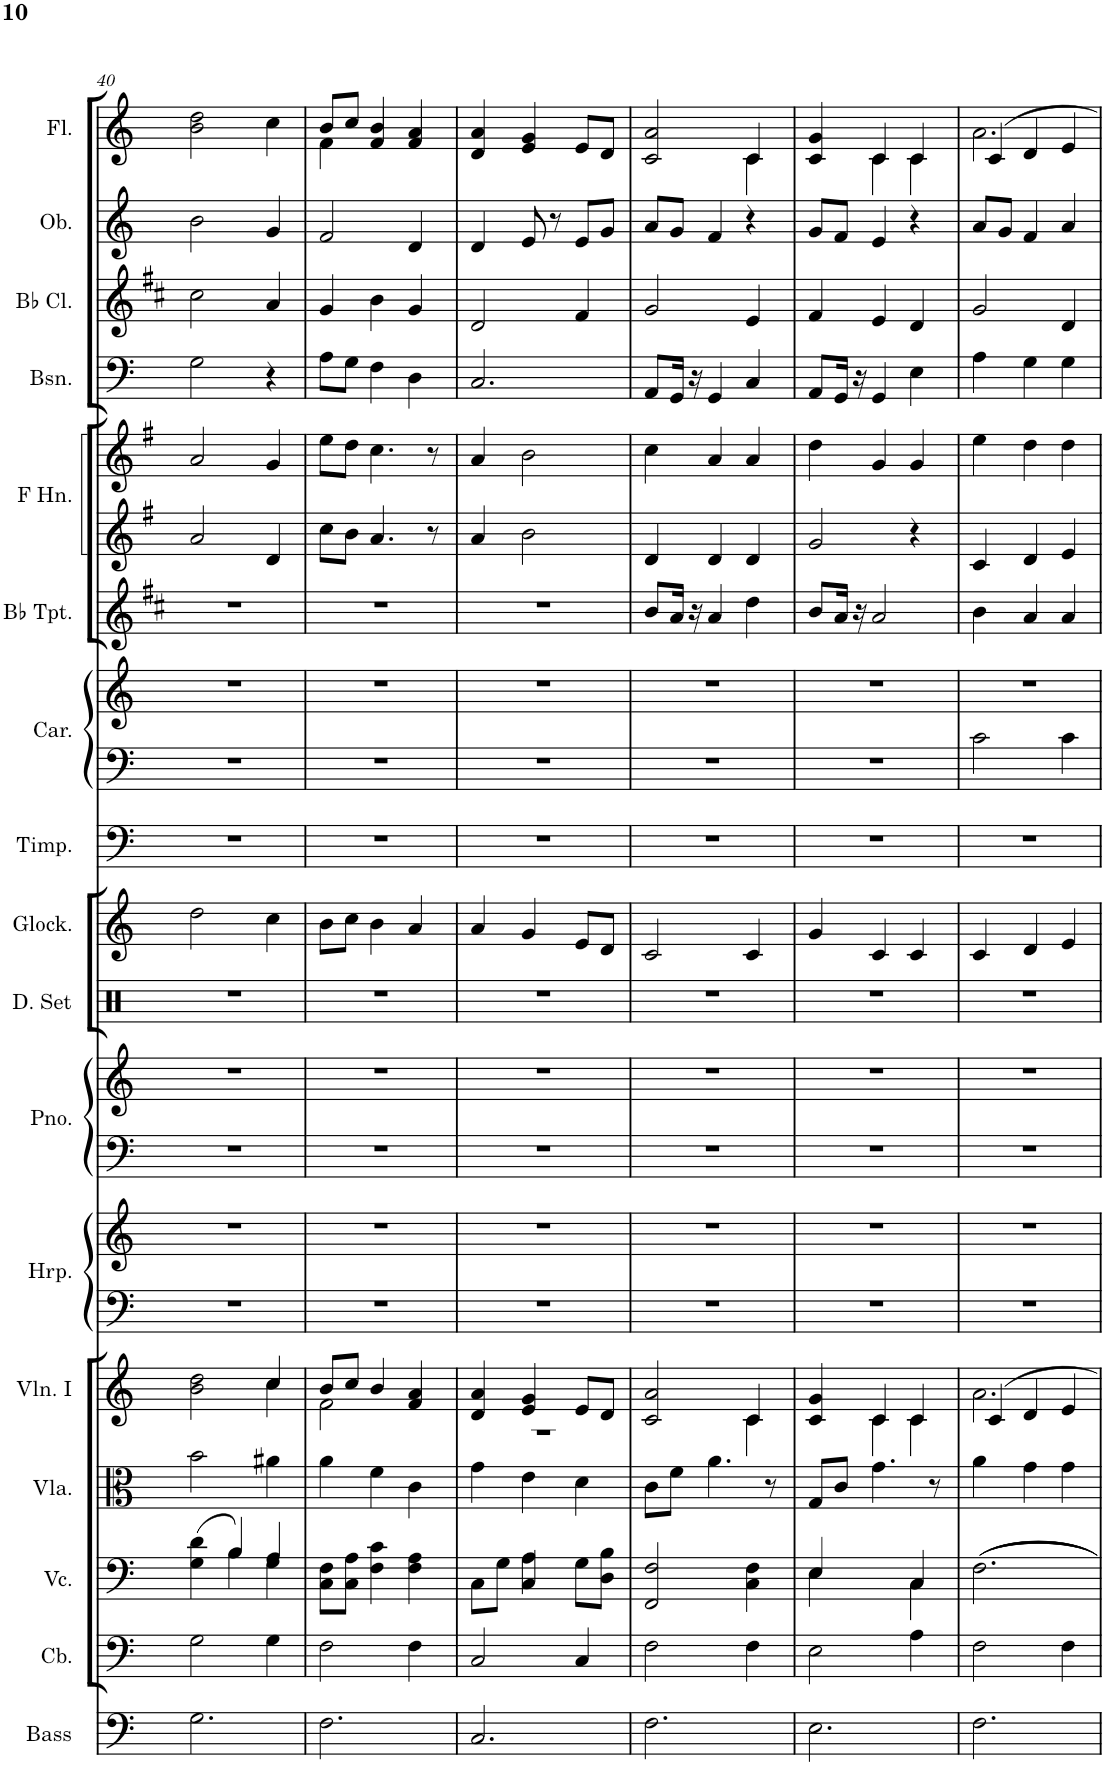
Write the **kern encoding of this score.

**kern	**kern	**kern	**kern	**kern	**kern	**kern	**kern	**kern	**kern	**kern	**kern	**kern	**kern	**kern	**kern	**kern	**kern	**kern	**kern	**kern
*part17	*part16	*part15	*part14	*part13	*part12	*part12	*part11	*part11	*part10	*part9	*part8	*part7	*part7	*part6	*part5	*part5	*part4	*part3	*part2	*part1
*staff21	*staff20	*staff19	*staff18	*staff17	*staff16	*staff15	*staff14	*staff13	*staff12	*staff11	*staff10	*staff9	*staff8	*staff7	*staff6	*staff5	*staff4	*staff3	*staff2	*staff1
*I"Acoustic Bass	*I"Contrabasses	*I"Violoncellos	*I"Violas	*I"Violins I	*I"Harp	*	*I"Grand Piano	*	*I"Drumset	*I"Glockenspiel	*I"Timpani	*I"Carillon	*	*I"Trumpets in Bb	*I"Horns in F	*	*I"Bassoons	*I"Clarinets in Bb	*I"Oboes	*I"Flutes
*I'Bass	*I'Cb.	*I'Vc.	*I'Vla.	*I'Vln. I	*I'Hrp.	*	*I'Pno.	*	*I'D. Set	*I'Glock.	*I'Timp.	*I'Car.	*	*	*	*	*I'Bsn.	*	*I'Ob.	*I'Fl.
!!LO:PB:g=z
*clefF4	*clefF4	*clefF4	*clefC3	*clefG2	*clefF4	*clefG2	*clefF4	*clefG2	*clefX	*clefG2	*clefF4	*clefF4	*clefG2	*clefG2	*clefG2	*clefG2	*clefF4	*clefG2	*clefG2	*clefG2
*Trd7c12	*Trd7c12	*	*	*	*	*	*	*	*	*Trd-14c-24	*	*	*	*Trd1c2	*Trd4c7	*Trd4c7	*	*Trd1c2	*	*
*k[]	*k[]	*k[]	*k[]	*k[]	*k[]	*k[]	*k[]	*k[]	*k[]	*k[]	*k[]	*k[]	*k[]	*k[f#c#]	*k[f#]	*k[f#]	*k[]	*k[f#c#]	*k[]	*k[]
*M3/4	*M3/4	*M3/4	*M3/4	*M3/4	*M3/4	*M3/4	*M3/4	*M3/4	*M3/4	*M3/4	*M3/4	*M3/4	*M3/4	*M3/4	*M3/4	*M3/4	*M3/4	*M3/4	*M3/4	*M3/4
=40	=40	=40	=40	=40	=40	=40	=40	=40	=40	=40	=40	=40	=40	=40	=40	=40	=40	=40	=40	=40
2.G\	2G\	(4G\ 4d\	2b\	2b\ 2dd\	2.r	2.r	2.r	2.r	2.r	2dd\	2.r	2.r	2.r	2.r	2a/	2a/	2G\	2cc#\	2b\	2b\ 2dd\
.	.	4B\)	.	.	.	.	.	.	.	.	.	.	.	.	.	.	.	.	.	.
.	4G\	4G\	4a#X\	4cc\	.	.	.	.	.	4cc\	.	.	.	.	4d/	4g/	4r	4a/	4g/	4cc\
=41	=41	=41	=41	=41	=41	=41	=41	=41	=41	=41	=41	=41	=41	=41	=41	=41	=41	=41	=41	=41
*	*	*	*	*^	*	*	*	*	*	*	*	*	*	*	*	*	*	*	*	*^
2.F\	2F\	8C\ 8F\L	4a\	8b/L	2f\	2.r	2.r	2.r	2.r	2.r	8b\L	2.r	2.r	2.r	2.r	8cc\L	8ee\L	8A\L	4g/	2f/	8b/L	4f\
.	.	8C\ 8A\J	.	8cc/J	.	.	.	.	.	.	8cc\J	.	.	.	.	8b\J	8dd\J	8G\J	.	.	8cc/J	.
.	.	4F\ 4c\	4f\	4b/	.	.	.	.	.	.	4b\	.	.	.	.	4.a/	4.cc\	4F\	4b\	.	4b/	4f/
.	4F\	4F\ 4A\	4c\	4a/	4f/	.	.	.	.	.	4a/	.	.	.	.	.	.	4D\	4g/	4d/	4a/	4f/
.	.	.	.	.	.	.	.	.	.	.	.	.	.	.	.	8r	8r	.	.	.	.	.
*	*	*	*	*	*	*	*	*	*	*	*	*	*	*	*	*	*	*	*	*	*v	*v
=42	=42	=42	=42	=42	=42	=42	=42	=42	=42	=42	=42	=42	=42	=42	=42	=42	=42	=42	=42	=42	=42
2.C/	2C/	8C\L	4g\	4d/ 4a/	2.r	2.r	2.r	2.r	2.r	2.r	4a/	2.r	2.r	2.r	2.r	4a/	4a/	2.C/	2d/	4d/	4d/ 4a/
.	.	8G\J	.	.	.	.	.	.	.	.	.	.	.	.	.	.	.	.	.	.	.
.	.	4C/	4e\	4e/ 4g/	.	.	.	.	.	.	4g/	.	.	.	.	2b\	2b\	.	.	8e/	4e/ 4g/
.	.	.	.	.	.	.	.	.	.	.	.	.	.	.	.	.	.	.	.	8r	.
.	4C/	8G\L	4d\	8e/L	.	.	.	.	.	.	8e/L	.	.	.	.	.	.	.	4f#/	8e/L	8e/L
.	.	8D\ 8B\J	.	8d/J	.	.	.	.	.	.	8d/J	.	.	.	.	.	.	.	.	8g/J	8d/J
*	*	*	*	*v	*v	*	*	*	*	*	*	*	*	*	*	*	*	*	*	*	*
=43	=43	=43	=43	=43	=43	=43	=43	=43	=43	=43	=43	=43	=43	=43	=43	=43	=43	=43	=43	=43
2.F\	2F\	2FF/ 2F/	8c\L	2c/ 2a/	2.r	2.r	2.r	2.r	2.r	2c/	2.r	2.r	2.r	8b/L	4d/	4cc\	8AA/L	2g/	8a/L	2c/ 2a/
.	.	.	8f\J	.	.	.	.	.	.	.	.	.	.	16a/Jk	.	.	16GG/Jk	.	8g/J	.
.	.	.	.	.	.	.	.	.	.	.	.	.	.	16r	.	.	16r	.	.	.
.	.	.	4.a\	.	.	.	.	.	.	.	.	.	.	4a/	4d/	4a/	4GG/	.	4f/	.
.	4F\	4C\ 4F\	.	4c/	.	.	.	.	.	4c/	.	.	.	4dd\	4d/	4a/	4C/	4e/	4r	4c/
.	.	.	8r	.	.	.	.	.	.	.	.	.	.	.	.	.	.	.	.	.
=44	=44	=44	=44	=44	=44	=44	=44	=44	=44	=44	=44	=44	=44	=44	=44	=44	=44	=44	=44	=44
2.E\	2E\	2E\	8G/L	4c/ 4g/	2.r	2.r	2.r	2.r	2.r	4g/	2.r	2.r	2.r	8b/L	2g/	4dd\	8AA/L	4f#/	8g/L	4c/ 4g/
.	.	.	8c/J	.	.	.	.	.	.	.	.	.	.	16a/Jk	.	.	16GG/Jk	.	8f/J	.
.	.	.	.	.	.	.	.	.	.	.	.	.	.	16r	.	.	16r	.	.	.
.	.	.	4.g\	4c/	.	.	.	.	.	4c/	.	.	.	2a/	.	4g/	4GG/	4e/	4e/	4c/
.	4A\	4C/	.	4c/	.	.	.	.	.	4c/	.	.	.	.	4r	4g/	4E\	4d/	4r	4c/
.	.	.	8r	.	.	.	.	.	.	.	.	.	.	.	.	.	.	.	.	.
=45	=45	=45	=45	=45	=45	=45	=45	=45	=45	=45	=45	=45	=45	=45	=45	=45	=45	=45	=45	=45
*	*	*	*	*^	*	*	*	*	*	*	*	*	*	*	*	*	*	*	*	*^
2.F\	2F\	2.F\	4a\	4c/	2.a\	2.r	2.r	2.r	2.r	2.r	4c/	2.r	2c\	2.r	4b\	4c/	4ee\	4A\	2g/	8a/L	4c/	2.a\
.	.	.	.	.	.	.	.	.	.	.	.	.	.	.	.	.	.	.	.	8g/J	.	.
.	.	.	4g\	4d/	.	.	.	.	.	.	4d/	.	.	.	4a/	4d/	4dd\	4G\	.	4f/	4d/	.
.	4F\	.	4g\	4e/	.	.	.	.	.	.	4e/	.	4c\	.	4a/	4e/	4dd\	4G\	4d/	4a/	4e/	.
*	*	*	*	*v	*v	*	*	*	*	*	*	*	*	*	*	*	*	*	*	*	*v	*v
=	=	=	=	=	=	=	=	=	=	=	=	=	=	=	=	=	=	=	=	=
*-	*-	*-	*-	*-	*-	*-	*-	*-	*-	*-	*-	*-	*-	*-	*-	*-	*-	*-	*-	*-
